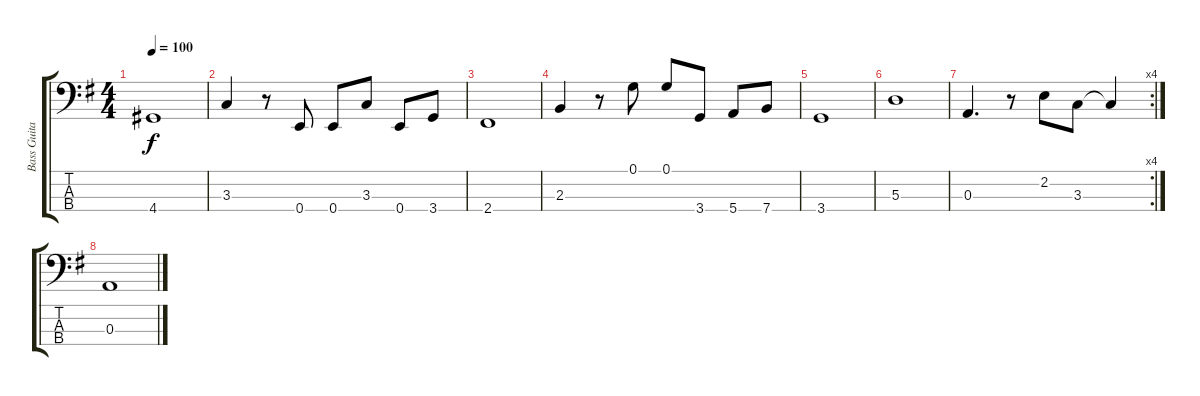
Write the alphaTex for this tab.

\track ("Bass Guitar" "Bass Guita") {instrument electricbasspick}
\staff {score tabs}
\tuning (G2 D2 A1 E1) {hide}
\ts (4 4)
\tempo 100
\clef f4
\ks g
4.4.1{dy f} |
3.3.4 r.8 0.4.8 0.4.8 3.3.8 0.4.8 3.4.8 |
2.4.1 |
2.3.4 r.8 0.1.8 0.1.8 3.4.8 5.4.8 7.4.8 |
3.4.1 |
5.3.1 |
\rc 4
0.3.4{d} r.8 2.2.8 3.3.8 3.3{t}.4 |
0.3.1
